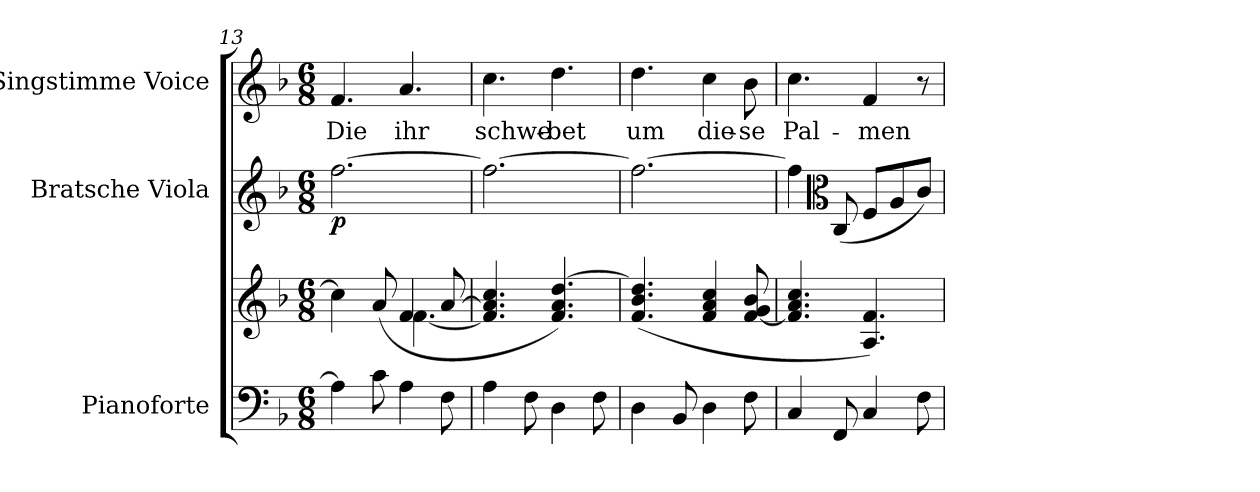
**kern	**kern	**kern	**dynam	**kern	**text
*part3	*part3	*part2	*part2	*part1	*part1
*staff4	*staff3	*staff2	*staff2	*staff1	*staff1
*I"Pianoforte	*	*I"Bratsche Viola	*	*I"Singstimme Voice	*
*I'Pno	*	*I'Vla	*	*	*
*clefF4	*clefG2	*clefG2	*	*clefG2	*
*k[b-]	*k[b-]	*k[b-]	*	*k[b-]	*
*M6/8	*M6/8	*M6/8	*	*M6/8	*
=13	=13	=13	=13	=13	=13
*	*^	*	*	*	*
!	!	!	!	!LO:DY:b	!	!LO:LY:b
4A\]	4cc\]	4.ryy	[2.ff\	p	4.f/	Die
8c\	(8a/	.	.	.	.	.
!	!	!	!	!	!	!LO:LY:b
4A\	4f/	[4.f\	.	.	4.a/	ihr
8F\	[<8a/	.	.	.	.	.
*	*v	*v	*	*	*	*
=14	=14	=14	=14	=14	=14
!	!	!	!	!	!LO:LY:b
4A\	4.f/] 4.a/] 4.cc/	2.ff\_	.	4.cc\	schwe-
8F\	.	.	.	.	.
!	!	!	!	!	!LO:LY:b
4D\	4.f/ 4.a/ [4.dd/)	.	.	4.dd\	-bet
8F\	.	.	.	.	.
=15	=15	=15	=15	=15	=15
!	!	!	!	!	!LO:LY:b
4D\	(4.f/ 4.b-/ 4.dd/]	2.ff\_	.	4.dd\	um
8BB-/	.	.	.	.	.
!	!	!	!	!	!LO:LY:b
4D\	4f/ 4a/ 4cc/	.	.	4cc\	die-
!	!	!	!	!	!LO:LY:b
8F\	[<8f/ 8g/ 8b-/	.	.	8b-\	-se
=16	=16	=16	=16	=16	=16
!	!	!	!	!	!LO:LY:b
4C/	4.f/] 4.a/ 4.cc/	4ff\]	.	4.cc\	Pal-
*	*	*clefC3	*	*	*
8FF/	.	(8C/	.	.	.
!	!	!	!	!	!LO:LY:b
4C/	4.A/ 4.f/)	8F/L	.	4f/	-men
.	.	8A/	.	.	.
8F\	.	8c/J)	.	8r	.
=	=	=	=	=	=
*-	*-	*-	*-	*-	*-
